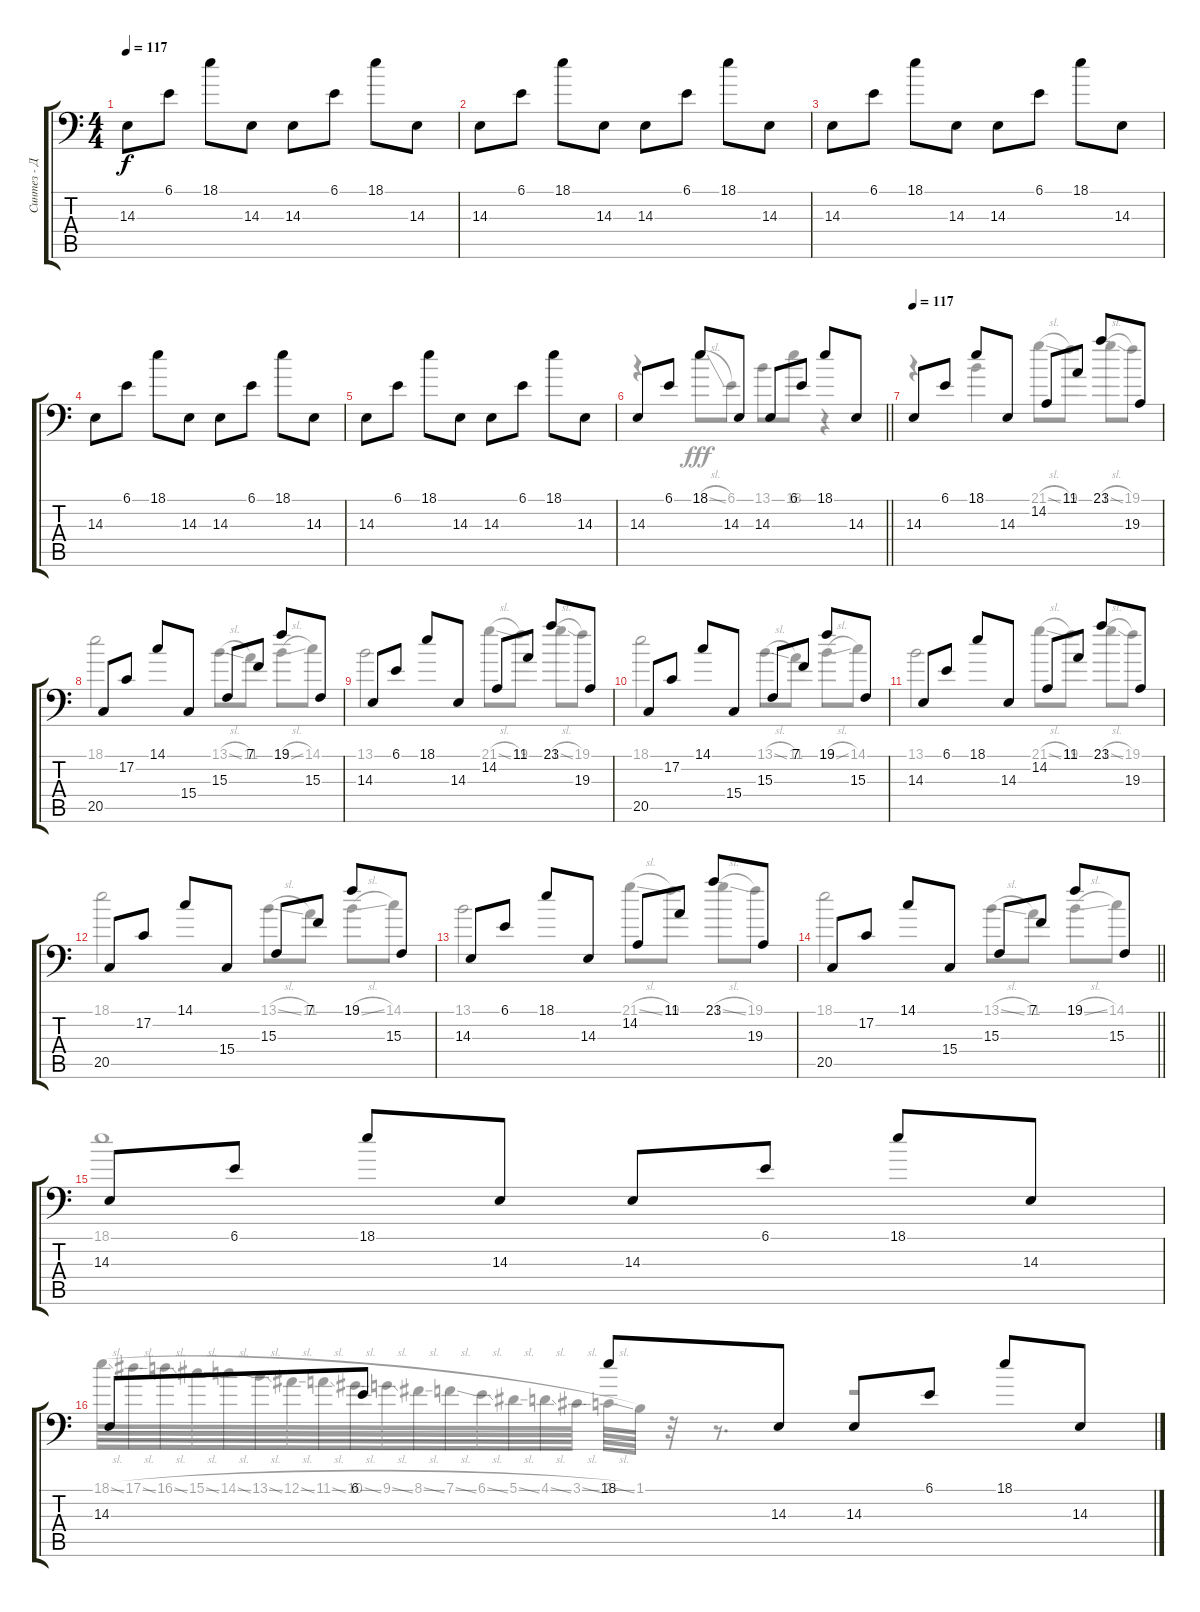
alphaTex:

\track ("Синтез - Дэн Фертита" "Синтез - Д") {instrument lead8bassandlead}
\staff {score tabs}
\tuning (Bb3 G2 D2 A1 E1 B0) {hide}
\voice
\ts (4 4)
\tempo 117
\clef f4
\ks c
14.3.8{dy f} 6.1.8 18.1.8 14.3.8 14.3.8 6.1.8 18.1.8 14.3.8 |
14.3.8 6.1.8 18.1.8 14.3.8 14.3.8 6.1.8 18.1.8 14.3.8 |
14.3.8 6.1.8 18.1.8 14.3.8 14.3.8 6.1.8 18.1.8 14.3.8 |
14.3.8 6.1.8 18.1.8 14.3.8 14.3.8 6.1.8 18.1.8 14.3.8 |
14.3.8 6.1.8 18.1.8 14.3.8 14.3.8 6.1.8 18.1.8 14.3.8 |
\barLineRight lightlight
14.3.8 6.1.8 18.1.8 14.3.8 14.3.8 6.1.8 18.1.8 14.3.8 |
\tempo 117
14.3.8 6.1.8 18.1.8 14.3.8 14.2.8 11.1.8 23.1.8 19.3.8 |
20.5.8 17.2.8 14.1.8 15.4.8 15.3.8 7.1.8 19.1.8 15.3.8 |
14.3.8 6.1.8 18.1.8 14.3.8 14.2.8 11.1.8 23.1.8 19.3.8 |
20.5.8 17.2.8 14.1.8 15.4.8 15.3.8 7.1.8 19.1.8 15.3.8 |
14.3.8 6.1.8 18.1.8 14.3.8 14.2.8 11.1.8 23.1.8 19.3.8 |
20.5.8 17.2.8 14.1.8 15.4.8 15.3.8 7.1.8 19.1.8 15.3.8 |
14.3.8 6.1.8 18.1.8 14.3.8 14.2.8 11.1.8 23.1.8 19.3.8 |
\barLineRight lightlight
20.5.8 17.2.8 14.1.8 15.4.8 15.3.8 7.1.8 19.1.8 15.3.8 |
14.3.8 6.1.8 18.1.8 14.3.8 14.3.8 6.1.8 18.1.8 14.3.8 |
14.3.8 6.1.8 18.1.8 14.3.8 14.3.8 6.1.8 18.1.8 14.3.8
\voice
\clef f4
\ottava regular
\simile none
\ks c
|
|
|
|
|
\barLineRight lightlight
r.4 18.1{sl}.8{dy fff} 6.1.8 13.1.8 18.1.8 r.4 |
r.4 13.1.4 21.1{sl}.8 19.1.8 21.1{sl}.8 19.1.8 |
18.1.2 13.1{sl}.8 11.1.8 13.1{sl}.8 14.1.8 |
13.1.2 21.1{sl}.8 19.1.8 21.1{sl}.8 19.1.8 |
18.1.2 13.1{sl}.8 11.1.8 13.1{sl}.8 14.1.8 |
13.1.2 21.1{sl}.8 19.1.8 21.1{sl}.8 19.1.8 |
18.1.2 13.1{sl}.8 11.1.8 13.1{sl}.8 14.1.8 |
13.1.2 21.1{sl}.8 19.1.8 21.1{sl}.8 19.1.8 |
\barLineRight lightlight
18.1.2 13.1{sl}.8 11.1.8 13.1{sl}.8 14.1.8 |
18.1.1 |
18.1{sl}.64 17.1{sl}.64 16.1{sl}.64 15.1{sl}.64 14.1{sl}.64 13.1{sl}.64 12.1{sl}.64 11.1{sl}.64 10.1{sl}.64 9.1{sl}.64 8.1{sl}.64 7.1{sl}.64 6.1{sl}.64 5.1{sl}.64 4.1{sl}.64 3.1{sl}.64 2.1{sl}.64 1.1.64 r.32 r.8{d} r.2
